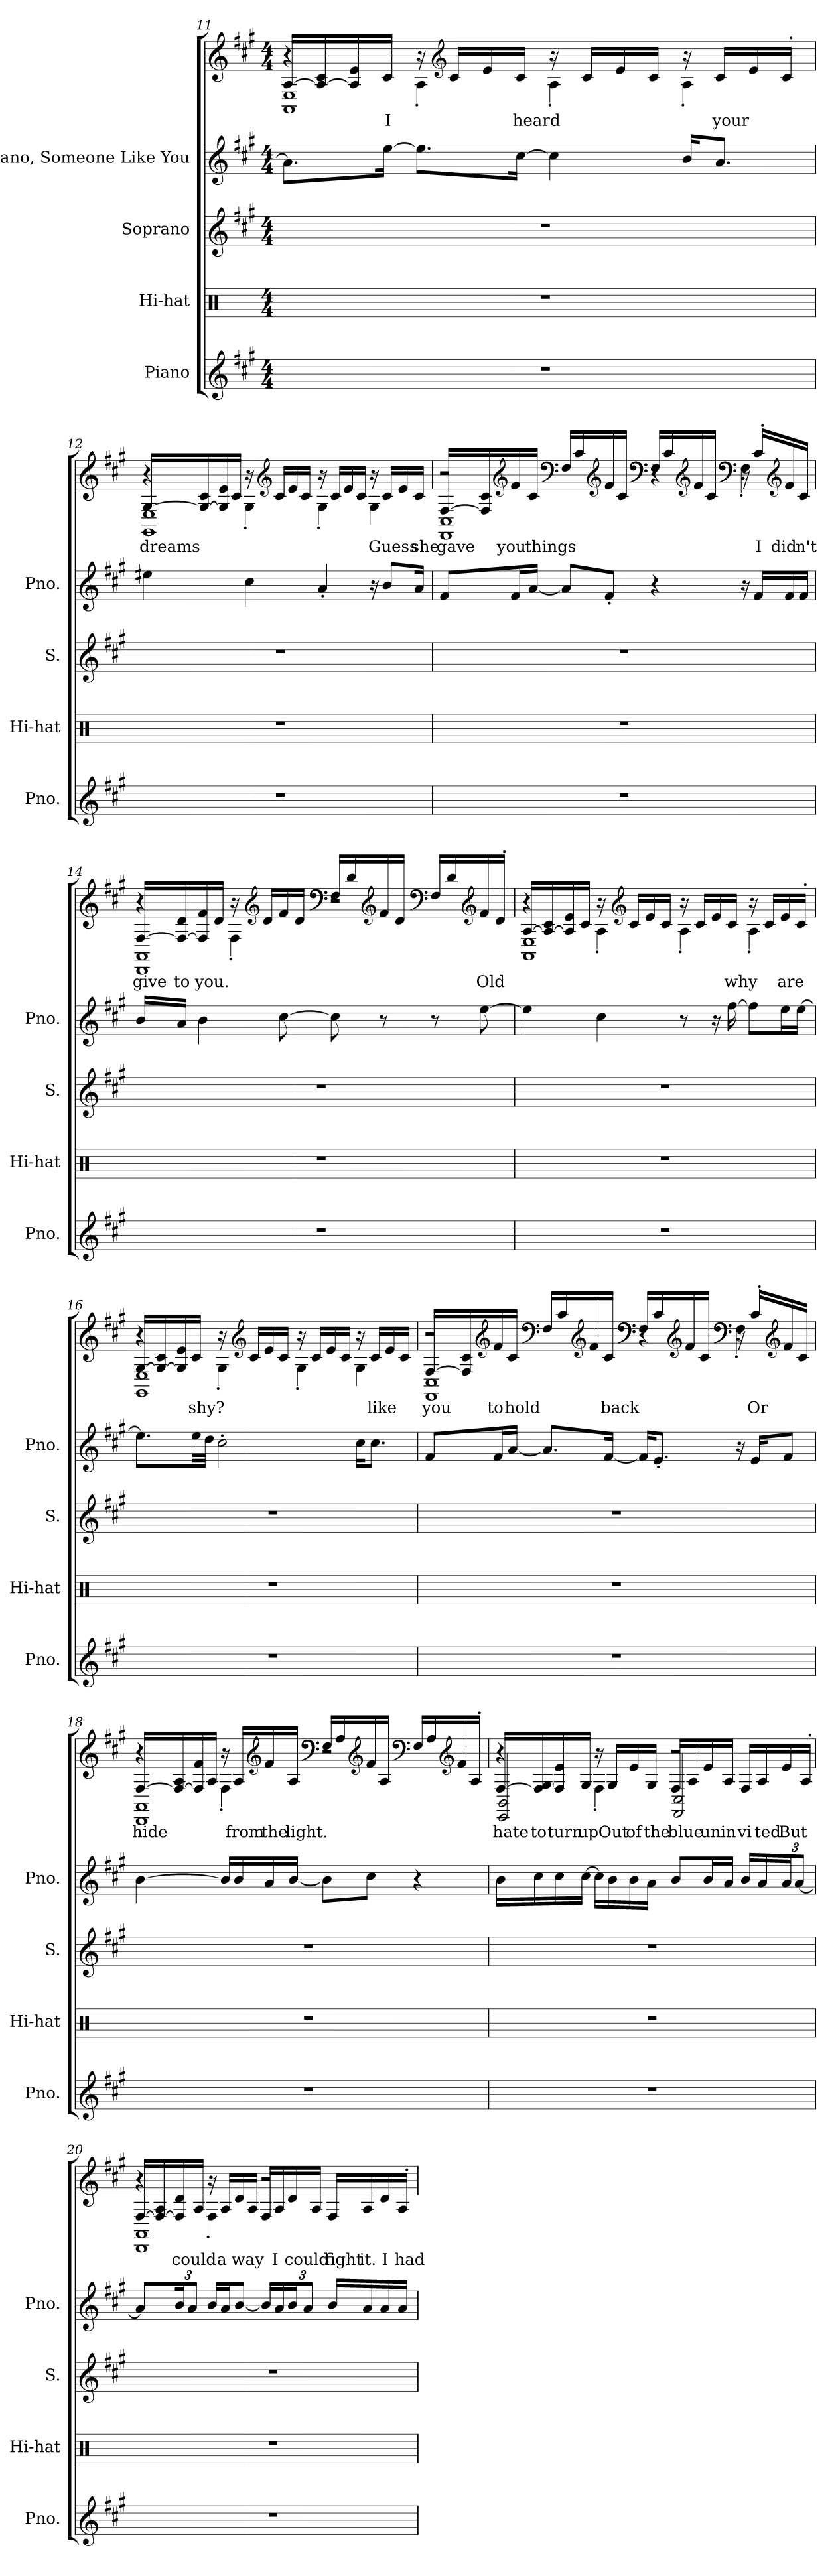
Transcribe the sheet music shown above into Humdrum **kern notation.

**kern	**kern	**kern	**kern	**kern	**text
*part4	*part3	*part2	*part1	*part1	*part1
*staff5	*staff4	*staff3	*staff2	*staff1	*staff1
*I"Piano	*I"Hi-hat	*I"Soprano	*I"Piano, Someone Like You	*	*
*I'Pno.	*I'Hi-hat	*I'S.	*I'Pno.	*	*
!!LO:PB:g=z
*clefG2	*clefX	*clefG2	*clefG2	*clefG2	*
*k[f#c#g#]	*k[]	*k[f#c#g#]	*k[f#c#g#]	*k[f#c#g#]	*
*M4/4	*M4/4	*M4/4	*M4/4	*M4/4	*
=11	=11	=11	=11	=11	=11
*	*	*	*	*^	*
*	*	*	*	*	*^	*
1r	1r	1r	8.a\L]	[16A/LL	4r	1AA 1E	.
.	.	.	.	16A/_ 16c#/	.	.	.
.	.	.	.	16A/] 16e/	.	.	.
!	!	!	!	!	!	!	!LO:LY:b
.	.	.	[16ee\Jk	16c#/JJ	.	.	I
.	.	.	8.ee\L]	16r	4A'\	.	.
*	*	*	*	*clefG2	*	*	*
.	.	.	.	16c#/LL	.	.	.
.	.	.	.	16e/	.	.	.
!	!	!	!	!	!	!	!LO:LY:b
.	.	.	[16cc#\Jk	16c#/JJ	.	.	heard
.	.	.	4cc#\]	16r	4A'\	.	.
.	.	.	.	16c#/LL	.	.	.
.	.	.	.	16e/	.	.	.
.	.	.	.	16c#/JJ	.	.	.
.	.	.	16b/KL	16r	4A'\	.	.
!	!	!	!	!	!	!	!LO:LY:b
.	.	.	8.a/J	16c#/LL	.	.	your
.	.	.	.	16e/	.	.	.
.	.	.	.	16c#'/JJ	.	.	.
!!LO:LB:g=z	!!	!!
=12	=12	=12	=12	=12	=12	=12	=12
!	!	!	!	!	!	!	!LO:LY:b
1r	1r	1r	4ee#X\	[16G#/LL	4r	1GG# 1E	dreams
.	.	.	.	16G#/_ 16c#/	.	.	.
.	.	.	.	16G#/] 16e/	.	.	.
.	.	.	.	16c#/JJ	.	.	.
.	.	.	4cc#\	16r	4G#'\	.	.
*	*	*	*	*clefG2	*	*	*
.	.	.	.	16c#/LL	.	.	.
.	.	.	.	16e/	.	.	.
.	.	.	.	16c#/JJ	.	.	.
.	.	.	4a'/	16r	4G#'\	.	.
.	.	.	.	16c#/LL	.	.	.
.	.	.	.	16e/	.	.	.
.	.	.	.	16c#/JJ	.	.	.
.	.	.	16r	16r	4G#\	.	.
!	!	!	!	!	!	!	!LO:LY:b
.	.	.	8b/L	16c#/LL	.	.	Guess
.	.	.	.	16e/	.	.	.
!	!	!	!	!	!	!	!LO:LY:b
.	.	.	16a/Jk	16c#/JJ	.	.	she
!!LO:PB:g=z	!!	!!
=13	=13	=13	=13	=13	=13	=13	=13
!	!	!	!	!	!	!	!LO:LY:b
1r	1r	1r	8f#/L	[16F#/LL	2r	1FF# 1C#	gave
.	.	.	.	16F#/] 16c#/	.	.	.
*	*	*	*	*clefG2	*	*	*
!	!	!	!	!	!	!	!LO:LY:b
.	.	.	16f#/L	16f#/	.	.	you
!	!	!	!	!	!	!	!LO:LY:b
.	.	.	[16a/JJ	16c#/JJ	.	.	things
*	*	*	*	*clefF4	*	*	*
.	.	.	8a/L]	16F#/LL	.	.	.
.	.	.	.	16c#/	.	.	.
*	*	*	*	*clefG2	*	*	*
.	.	.	8f#'/J	16f#/	.	.	.
.	.	.	.	16c#/JJ	.	.	.
*	*	*	*	*clefF4	*	*	*
.	.	.	4r	16F#/LL	4r	.	.
.	.	.	.	16c#/	.	.	.
*	*	*	*	*clefG2	*	*	*
.	.	.	.	16f#/	.	.	.
.	.	.	.	16c#/JJ	.	.	.
*	*	*	*	*clefF4	*	*	*
.	.	.	16r	16r	4F#'\	.	.
!	!	!	!	!	!	!	!LO:LY:b
.	.	.	16f#/LL	16c#'/LL	.	.	I
*	*	*	*	*clefG2	*	*	*
!	!	!	!	!	!	!	!LO:LY:b
.	.	.	16f#/	16f#/	.	.	did
!	!	!	!	!	!	!	!LO:LY:b
.	.	.	16f#/JJ	16c#/JJ	.	.	n't
!!LO:LB:g=z	!!	!!
=14	=14	=14	=14	=14	=14	=14	=14
!	!	!	!	!	!	!	!LO:LY:b
1r	1r	1r	16b/LL	[16F#/LL	4r	1DD 1AA	give
!	!	!	!	!	!	!	!LO:LY:b
.	.	.	16a/JJ	16F#/_ 16d/	.	.	to
!	!	!	!	!	!	!	!LO:LY:b
.	.	.	4b\	16F#/] 16f#/	.	.	you.
.	.	.	.	16d/JJ	.	.	.
.	.	.	.	16r	4F#'\	.	.
*	*	*	*	*clefG2	*	*	*
.	.	.	.	16d/LL	.	.	.
.	.	.	[8cc#\	16f#/	.	.	.
.	.	.	.	16d/JJ	.	.	.
*	*	*	*	*clefF4	*	*	*
.	.	.	8cc#\]	16F#/LL	2r	.	.
.	.	.	.	16d/	.	.	.
*	*	*	*	*clefG2	*	*	*
.	.	.	8r	16f#/	.	.	.
.	.	.	.	16d/JJ	.	.	.
*	*	*	*	*clefF4	*	*	*
.	.	.	8r	16F#/LL	.	.	.
.	.	.	.	16d/	.	.	.
*	*	*	*	*clefG2	*	*	*
!	!	!	!	!	!	!	!LO:LY:b
.	.	.	[8ee\	16f#/	.	.	Old
.	.	.	.	16d'/JJ	.	.	.
!!LO:PB:g=z	!!	!!
=15	=15	=15	=15	=15	=15	=15	=15
1r	1r	1r	4ee\]	[16A/LL	4r	1AA 1E	.
.	.	.	.	16A/_ 16c#/	.	.	.
.	.	.	.	16A/] 16e/	.	.	.
.	.	.	.	16c#/JJ	.	.	.
.	.	.	4cc#\	16r	4A'\	.	.
*	*	*	*	*clefG2	*	*	*
.	.	.	.	16c#/LL	.	.	.
.	.	.	.	16e/	.	.	.
.	.	.	.	16c#/JJ	.	.	.
.	.	.	8r	16r	4A'\	.	.
.	.	.	.	16c#/LL	.	.	.
.	.	.	16r	16e/	.	.	.
!	!	!	!	!	!	!	!LO:LY:b
.	.	.	[16ff#\	16c#/JJ	.	.	why
.	.	.	8ff#\L]	16r	4A'\	.	.
.	.	.	.	16c#/LL	.	.	.
!	!	!	!	!	!	!	!LO:LY:b
.	.	.	16ee\L	16e/	.	.	are
.	.	.	[16ee\JJ	16c#'/JJ	.	.	.
!!LO:LB:g=z	!!	!!
=16	=16	=16	=16	=16	=16	=16	=16
1r	1r	1r	8.ee\L]	[16G#/LL	4r	1GG# 1E	.
.	.	.	.	16G#/_ 16c#/	.	.	.
.	.	.	.	16G#/] 16e/	.	.	.
!	!	!	!	!	!	!	!LO:LY:b
.	.	.	32ee\LL	16c#/JJ	.	.	shy?
.	.	.	32dd\JJJ	.	.	.	.
.	.	.	2cc#'\	16r	4G#'\	.	.
*	*	*	*	*clefG2	*	*	*
.	.	.	.	16c#/LL	.	.	.
.	.	.	.	16e/	.	.	.
.	.	.	.	16c#/JJ	.	.	.
.	.	.	.	16r	4G#'\	.	.
.	.	.	.	16c#/LL	.	.	.
.	.	.	.	16e/	.	.	.
.	.	.	.	16c#/JJ	.	.	.
.	.	.	16cc#\KL	16r	4G#\	.	.
!	!	!	!	!	!	!	!LO:LY:b
.	.	.	8.cc#\J	16c#/LL	.	.	like
.	.	.	.	16e/	.	.	.
.	.	.	.	16c#/JJ	.	.	.
!!LO:PB:g=z	!!	!!
=17	=17	=17	=17	=17	=17	=17	=17
!	!	!	!	!	!	!	!LO:LY:b
1r	1r	1r	8f#/L	[16F#/LL	2r	1FF# 1C#	you
.	.	.	.	16F#/] 16c#/	.	.	.
*	*	*	*	*clefG2	*	*	*
!	!	!	!	!	!	!	!LO:LY:b
.	.	.	16f#/L	16f#/	.	.	to
!	!	!	!	!	!	!	!LO:LY:b
.	.	.	[16a/JJ	16c#/JJ	.	.	hold
*	*	*	*	*clefF4	*	*	*
.	.	.	8.a/L]	16F#/LL	.	.	.
.	.	.	.	16c#/	.	.	.
*	*	*	*	*clefG2	*	*	*
.	.	.	.	16f#/	.	.	.
!	!	!	!	!	!	!	!LO:LY:b
.	.	.	[16f#/Jk	16c#/JJ	.	.	back
*	*	*	*	*clefF4	*	*	*
.	.	.	16f#/KL]	16F#/LL	4r	.	.
.	.	.	8.e'/J	16c#/	.	.	.
*	*	*	*	*clefG2	*	*	*
.	.	.	.	16f#/	.	.	.
.	.	.	.	16c#/JJ	.	.	.
*	*	*	*	*clefF4	*	*	*
.	.	.	16r	16r	4F#'\	.	.
!	!	!	!	!	!	!	!LO:LY:b
.	.	.	16e/KL	16c#'/LL	.	.	Or
*	*	*	*	*clefG2	*	*	*
.	.	.	8f#/J	16f#/	.	.	.
.	.	.	.	16c#/JJ	.	.	.
!!LO:LB:g=z	!!	!!
=18	=18	=18	=18	=18	=18	=18	=18
!	!	!	!	!	!	!	!LO:LY:b
1r	1r	1r	[4b\	[16F#/LL	4r	1DD 1AA	hide
.	.	.	.	16F#/_ 16A/	.	.	.
.	.	.	.	16F#/] 16f#/	.	.	.
.	.	.	.	16A/JJ	.	.	.
.	.	.	16b/LL]	16r	4F#'\	.	.
!	!	!	!	!	!	!	!LO:LY:b
.	.	.	16b/	16A/LL	.	.	from
*	*	*	*	*clefG2	*	*	*
!	!	!	!	!	!	!	!LO:LY:b
.	.	.	16a/	16f#/	.	.	the
!	!	!	!	!	!	!	!LO:LY:b
.	.	.	[16b/JJ	16A/JJ	.	.	light.
*	*	*	*	*clefF4	*	*	*
.	.	.	8b\L]	16F#/LL	2r	.	.
.	.	.	.	16A/	.	.	.
*	*	*	*	*clefG2	*	*	*
.	.	.	8cc#\J	16f#/	.	.	.
.	.	.	.	16A/JJ	.	.	.
*	*	*	*	*clefF4	*	*	*
.	.	.	4r	16F#/LL	.	.	.
.	.	.	.	16A/	.	.	.
*	*	*	*	*clefG2	*	*	*
.	.	.	.	16f#/	.	.	.
.	.	.	.	16A'/JJ	.	.	.
!!LO:PB:g=z	!!	!!
=19	=19	=19	=19	=19	=19	=19	=19
!	!	!	!	!	!	!	!LO:LY:b
1r	1r	1r	16b\LL	[16F#/LL	4r	2EE/ 2BB/	hate
!	!	!	!	!	!	!	!LO:LY:b
.	.	.	16cc#\	16F#/_ 16G#/	.	.	to
!	!	!	!	!	!	!	!LO:LY:b
.	.	.	16cc#\	16F#/] 16e/	.	.	turn
!	!	!	!	!	!	!	!LO:LY:b
.	.	.	[16cc#\JJ	16G#/JJ	.	.	up
.	.	.	16cc#\LL]	16r	4F#'\	.	.
!	!	!	!	!	!	!	!LO:LY:b
.	.	.	16b\	16G#/LL	.	.	Out
!	!	!	!	!	!	!	!LO:LY:b
.	.	.	16b\	16e/	.	.	of
!	!	!	!	!	!	!	!LO:LY:b
.	.	.	16a\JJ	16G#/JJ	.	.	the
!	!	!	!	!	!	!	!LO:LY:b
.	.	.	8b/L	16F#/LL	2r	2FF#/ 2C#/	blue
.	.	.	.	16A/	.	.	.
!	!	!	!	!	!	!	!LO:LY:b
.	.	.	16b/L	16e/	.	.	un
!	!	!	!	!	!	!	!LO:LY:b
.	.	.	16a/JJ	16A/JJ	.	.	in
!	!	!	!	!	!	!	!LO:LY:b
.	.	.	16b/LL	16F#/LL	.	.	vi
!	!	!	!	!	!	!	!LO:LY:b
.	.	.	16a/	16A/	.	.	ted
*	*	*	*Xbrackettup	*	*	*	*
!	!	!	!	!	!	!	!LO:LY:b
.	.	.	24a/J	16e/	.	.	But
.	.	.	[12a/J	.	.	.	.
.	.	.	.	16A'/JJ	.	.	.
!!LO:LB:g=z	!!	!!
=20	=20	=20	=20	=20	=20	=20	=20
1r	1r	1r	8a/L]	[16F#/LL	4r	1DD 1AA	.
.	.	.	.	16F#/_ 16A/	.	.	.
!	!	!	!	!	!	!	!LO:LY:b
.	.	.	24b/K	16F#/] 16d/	.	.	could
.	.	.	12a/J	.	.	.	.
.	.	.	.	16A/JJ	.	.	.
.	.	.	16b/LL	16r	4F#'\	.	.
!	!	!	!	!	!	!	!LO:LY:b
.	.	.	16a/J	16A/LL	.	.	a
!	!	!	!	!	!	!	!LO:LY:b
.	.	.	[8b/J	16d/	.	.	way
.	.	.	.	16A/JJ	.	.	.
.	.	.	16b/LL]	16F#/LL	2r	.	.
!	!	!	!	!	!	!	!LO:LY:b
.	.	.	16a/	16A/	.	.	I
!	!	!	!	!	!	!	!LO:LY:b
.	.	.	24b/J	16d/	.	.	could
.	.	.	12a/J	.	.	.	.
.	.	.	.	16A/JJ	.	.	.
!	!	!	!	!	!	!	!LO:LY:b
.	.	.	16b/LL	16F#/LL	.	.	fight
!	!	!	!	!	!	!	!LO:LY:b
.	.	.	16a/	16A/	.	.	it.
!	!	!	!	!	!	!	!LO:LY:b
.	.	.	16a/	16d/	.	.	I
!	!	!	!	!	!	!	!LO:LY:b
.	.	.	16a/JJ	16A'/JJ	.	.	had
*	*	*	*	*v	*v	*v	*
=	=	=	=	=	=
*-	*-	*-	*-	*-	*-
